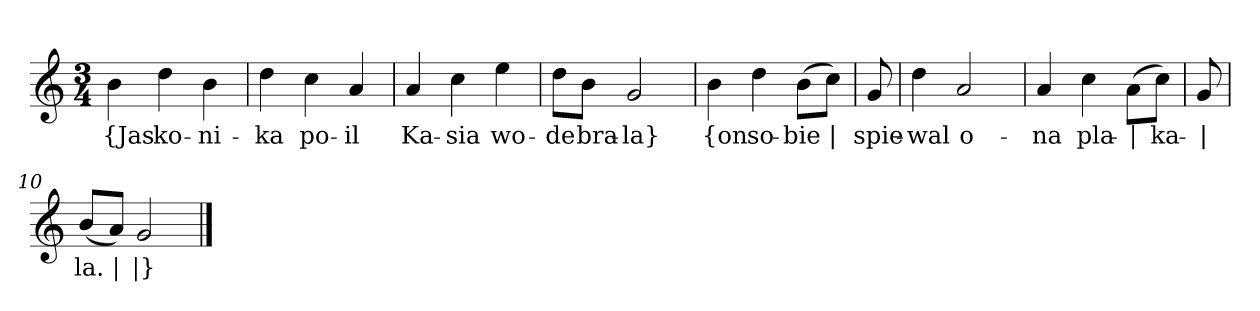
**kern	**text
*part1	*part1
*staff1	*staff1
*clefG2	*
*k[]	*
*M3/4	*
=	=
4b	{Jas
4dd	ko-
4b	-ni-
=2	=2
4dd	-ka
4cc	po-
4a	-il
=3	=3
4a	Ka-
4cc	-sia
4ee	wo-
=4	=4
8dd\L	-de
8b\J	bra-
2g	-la}
=5y	=5y
4b	{on
4dd	so-
(8b\L	-bie
8cc\J)	|
=6y	=6y
8g	spie-
=7	=7
4dd	-wal
2a	o-
=8	=8
4a	-na
4cc	pla-
(8a\L	|
8cc\J)	-ka-
=9y	=9y
8g	|
=10	=10
(8b/L	-la.
8a/J)	|
2g	|}
==	==
*-	*-
